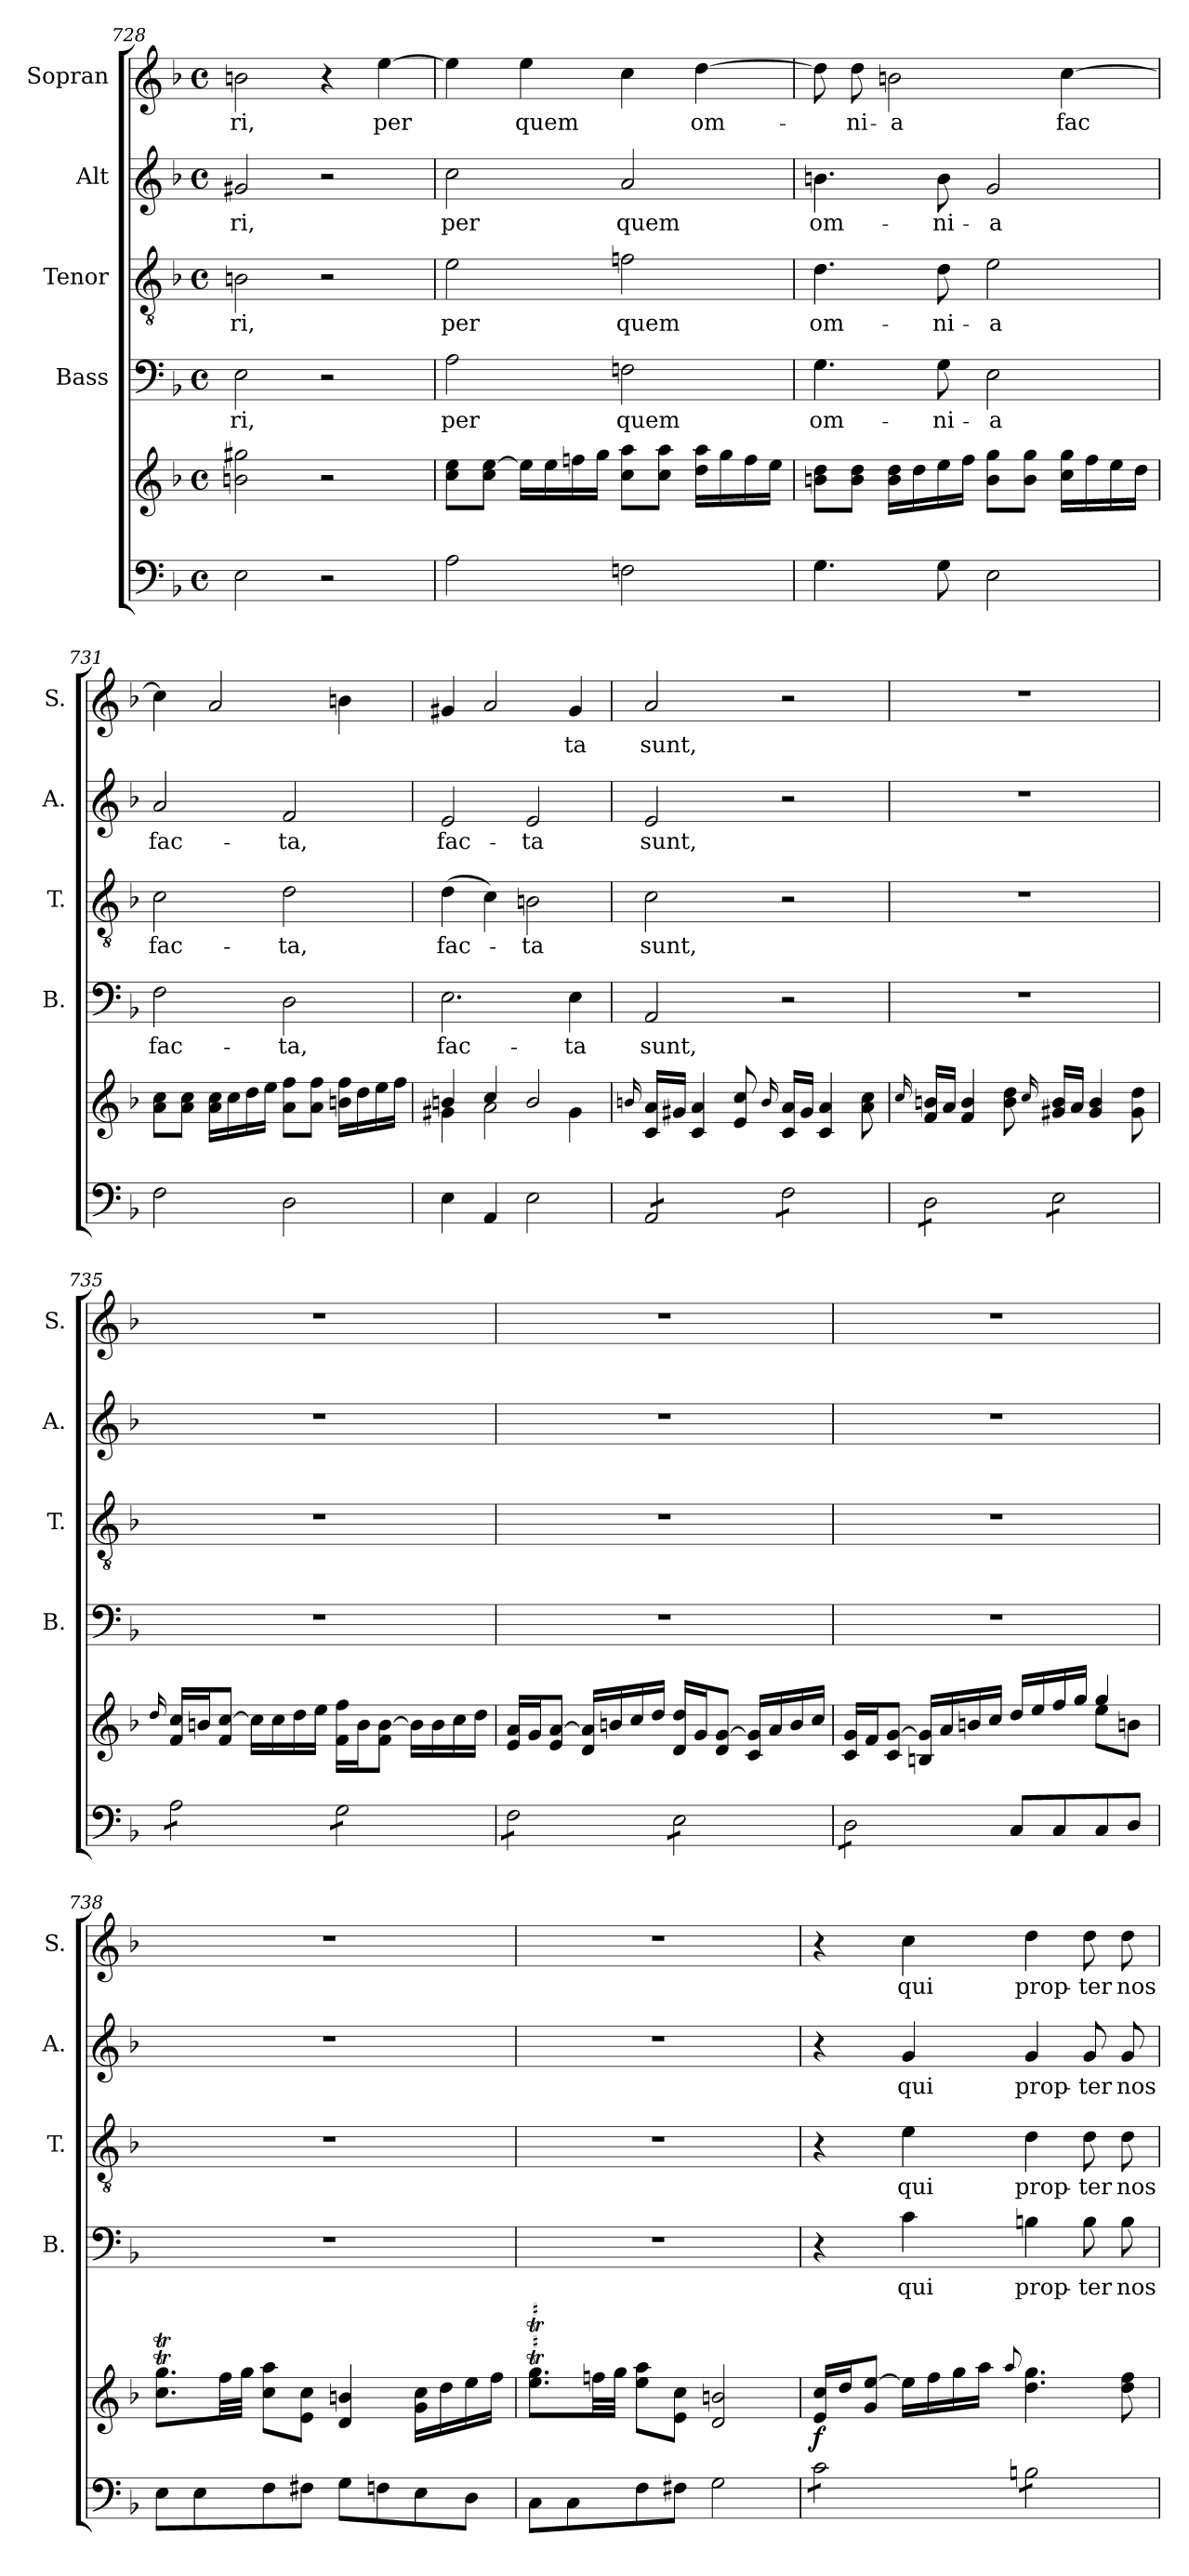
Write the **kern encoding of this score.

**kern	**kern	**dynam	**kern	**text	**kern	**text	**kern	**text	**kern	**text
*part5	*part5	*part5	*part4	*part4	*part3	*part3	*part2	*part2	*part1	*part1
*staff6	*staff5	*staff5/6	*staff4	*staff4	*staff3	*staff3	*staff2	*staff2	*staff1	*staff1
*	*	*	*I"Bass	*	*I"Tenor	*	*I"Alt	*	*I"Sopran	*
*	*	*	*I'B.	*	*I'T.	*	*I'A.	*	*I'S.	*
*clefF4	*clefG2	*	*clefF4	*	*clefGv2	*	*clefG2	*	*clefG2	*
*k[b-]	*k[b-]	*	*k[b-]	*	*k[b-]	*	*k[b-]	*	*k[b-]	*
*F:	*F:	*	*F:	*	*F:	*	*F:	*	*F:	*
*M4/4	*M4/4	*	*M4/4	*	*M4/4	*	*M4/4	*	*M4/4	*
*met(c)	*met(c)	*	*met(c)	*	*met(c)	*	*met(c)	*	*met(c)	*
=728	=728	=728	=728	=728	=728	=728	=728	=728	=728	=728
!	!	!	!	!LO:LY:b	!	!LO:LY:b	!	!LO:LY:b	!	!LO:LY:b
2E\	2bn\ 2gg#X\	.	2E\	-ri,	2Bn\	-ri,	2g#X/	-ri,	2bn\	-ri,
2r	2r	.	2r	.	2r	.	2r	.	4r	.
!	!	!	!	!	!	!	!	!	!	!LO:LY:b
.	.	.	.	.	.	.	.	.	[4ee\	per
!!LO:LB:g=z
=729	=729	=729	=729	=729	=729	=729	=729	=729	=729	=729
!	!	!	!	!LO:LY:b	!	!LO:LY:b	!	!LO:LY:b	!	!
2A\	8cc\ 8ee\L	.	2A\	per	2e\	per	2cc\	per	4ee\]	.
.	8cc\ [8ee\J	.	.	.	.	.	.	.	.	.
!	!	!	!	!	!	!	!	!	!	!LO:LY:b
.	16ee\LL]	.	.	.	.	.	.	.	4ee\	quem
.	16ee\	.	.	.	.	.	.	.	.	.
.	16ffn\	.	.	.	.	.	.	.	.	.
.	16gg\JJ	.	.	.	.	.	.	.	.	.
!	!	!	!	!LO:LY:b	!	!LO:LY:b	!	!LO:LY:b	!	!
2Fn\	8cc\ 8aa\L	.	2Fn\	quem	2fn\	quem	2a/	quem	4cc\	.
.	8cc\ 8aa\J	.	.	.	.	.	.	.	.	.
!	!	!	!	!	!	!	!	!	!	!LO:LY:b
.	16dd\ 16aa\LL	.	.	.	.	.	.	.	[4dd\	om-
.	16gg\	.	.	.	.	.	.	.	.	.
.	16ff\	.	.	.	.	.	.	.	.	.
.	16ee\JJ	.	.	.	.	.	.	.	.	.
=730	=730	=730	=730	=730	=730	=730	=730	=730	=730	=730
!	!	!	!	!LO:LY:b	!	!LO:LY:b	!	!LO:LY:b	!	!
4.G\	8bn\ 8dd\L	.	4.G\	om-	4.d\	om-	4.bn\	om-	8dd\]	.
!	!	!	!	!	!	!	!	!	!	!LO:LY:b
.	8b\ 8dd\J	.	.	.	.	.	.	.	8dd\	-ni-
!	!	!	!	!	!	!	!	!	!	!LO:LY:b
.	16b\ 16dd\LL	.	.	.	.	.	.	.	2bn\	-a
.	16dd\	.	.	.	.	.	.	.	.	.
!	!	!	!	!LO:LY:b	!	!LO:LY:b	!	!LO:LY:b	!	!
8G\	16ee\	.	8G\	-ni-	8d\	-ni-	8b\	-ni-	.	.
.	16ff\JJ	.	.	.	.	.	.	.	.	.
!	!	!	!	!LO:LY:b	!	!LO:LY:b	!	!LO:LY:b	!	!
2E\	8b\ 8gg\L	.	2E\	-a	2e\	-a	2g/	-a	.	.
.	8b\ 8gg\J	.	.	.	.	.	.	.	.	.
!	!	!	!	!	!	!	!	!	!	!LO:LY:b
.	16cc\ 16gg\LL	.	.	.	.	.	.	.	[4cc\	fac
.	16ff\	.	.	.	.	.	.	.	.	.
.	16ee\	.	.	.	.	.	.	.	.	.
.	16dd\JJ	.	.	.	.	.	.	.	.	.
=731	=731	=731	=731	=731	=731	=731	=731	=731	=731	=731
!	!	!	!	!LO:LY:b	!	!LO:LY:b	!	!LO:LY:b	!	!
2F\	8a\ 8cc\L	.	2F\	fac-	2c\	fac-	2a/	fac-	4cc\]	.
.	8a\ 8cc\J	.	.	.	.	.	.	.	.	.
.	16a\ 16cc\LL	.	.	.	.	.	.	.	2a/	.
.	16cc\	.	.	.	.	.	.	.	.	.
.	16dd\	.	.	.	.	.	.	.	.	.
.	16ee\JJ	.	.	.	.	.	.	.	.	.
!	!	!	!	!LO:LY:b	!	!LO:LY:b	!	!LO:LY:b	!	!
2D\	8a\ 8ff\L	.	2D\	-ta,	2d\	-ta,	2f/	-ta,	.	.
.	8a\ 8ff\J	.	.	.	.	.	.	.	.	.
.	16bn\ 16ff\LL	.	.	.	.	.	.	.	4bn\	.
.	16dd\	.	.	.	.	.	.	.	.	.
.	16ee\	.	.	.	.	.	.	.	.	.
.	16ff\JJ	.	.	.	.	.	.	.	.	.
=732	=732	=732	=732	=732	=732	=732	=732	=732	=732	=732
*	*^	*	*	*	*	*	*	*	*	*
!	!	!	!	!	!LO:LY:b	!	!LO:LY:b	!	!LO:LY:b	!	!
4E\	4bn/	4g#X\	.	2.E\	fac-	(>4d\	fac-	2e/	fac-	4g#X/	.
4AA/	4cc/	2a\	.	.	.	4c\)	.	.	.	2a/	.
!	!	!	!	!	!	!	!LO:LY:b	!	!LO:LY:b	!	!
2E\	2b/	.	.	.	.	2Bn\	-ta	2e/	-ta	.	.
!	!	!	!	!	!LO:LY:b	!	!	!	!	!	!LO:LY:b
.	.	4g#\	.	4E\	-ta	.	.	.	.	4g#/	ta
*	*v	*v	*	*	*	*	*	*	*	*	*
!!LO:PB:g=z
=733	=733	=733	=733	=733	=733	=733	=733	=733	=733	=733
.	16qqbn/	.	.	.	.	.	.	.	.	.
!	!	!	!	!LO:LY:b	!	!LO:LY:b	!	!LO:LY:b	!	!LO:LY:b
*tremolo	*	*	*	*	*	*	*	*	*	*
8AA/L	16c/ 16a/LL	.	2AA/	sunt,	2c\	sunt,	2e/	sunt,	2a/	sunt,
.	16g#X/JJ	.	.	.	.	.	.	.	.	.
8AA/	4c/ 4a/	.	.	.	.	.	.	.	.	.
8AA/	.	.	.	.	.	.	.	.	.	.
8AA/J	8e/ 8cc/	.	.	.	.	.	.	.	.	.
.	16qqb/	.	.	.	.	.	.	.	.	.
8F\L	16c/ 16a/LL	.	2r	.	2r	.	2r	.	2r	.
.	16g#/JJ	.	.	.	.	.	.	.	.	.
8F\	4c/ 4a/	.	.	.	.	.	.	.	.	.
8F\	.	.	.	.	.	.	.	.	.	.
8F\J	8a\ 8cc\	.	.	.	.	.	.	.	.	.
=734	=734	=734	=734	=734	=734	=734	=734	=734	=734	=734
.	16qqcc/	.	.	.	.	.	.	.	.	.
8D\L	16f/ 16bn/LL	.	1r	.	1r	.	1r	.	1r	.
.	16a/JJ	.	.	.	.	.	.	.	.	.
8D\	4f/ 4b/	.	.	.	.	.	.	.	.	.
8D\	.	.	.	.	.	.	.	.	.	.
8D\J	8b\ 8dd\	.	.	.	.	.	.	.	.	.
.	16qqcc/	.	.	.	.	.	.	.	.	.
8E\L	16g#X/ 16b/LL	.	.	.	.	.	.	.	.	.
.	16a/JJ	.	.	.	.	.	.	.	.	.
8E\	4g#/ 4b/	.	.	.	.	.	.	.	.	.
8E\	.	.	.	.	.	.	.	.	.	.
8E\J	8g#\ 8dd\	.	.	.	.	.	.	.	.	.
=735	=735	=735	=735	=735	=735	=735	=735	=735	=735	=735
.	16qqdd/	.	.	.	.	.	.	.	.	.
8A\L	16f/ 16cc/LL	.	1r	.	1r	.	1r	.	1r	.
.	16bn/J	.	.	.	.	.	.	.	.	.
8A\	8f/ [8cc/J	.	.	.	.	.	.	.	.	.
8A\	16cc\LL]	.	.	.	.	.	.	.	.	.
.	16cc\	.	.	.	.	.	.	.	.	.
8A\J	16dd\	.	.	.	.	.	.	.	.	.
.	16ee\JJ	.	.	.	.	.	.	.	.	.
8G\L	16f\ 16ff\LL	.	.	.	.	.	.	.	.	.
.	16b\J	.	.	.	.	.	.	.	.	.
8G\	8f\ [8b\J	.	.	.	.	.	.	.	.	.
8G\	16b\LL]	.	.	.	.	.	.	.	.	.
.	16b\	.	.	.	.	.	.	.	.	.
8G\J	16cc\	.	.	.	.	.	.	.	.	.
.	16dd\JJ	.	.	.	.	.	.	.	.	.
!!LO:LB:g=z
=736	=736	=736	=736	=736	=736	=736	=736	=736	=736	=736
8F\L	16e/ 16a/LL	.	1r	.	1r	.	1r	.	1r	.
.	16g/J	.	.	.	.	.	.	.	.	.
8F\	8e/ [>8a/J	.	.	.	.	.	.	.	.	.
8F\	16d/ 16a/]LL	.	.	.	.	.	.	.	.	.
.	16bn/	.	.	.	.	.	.	.	.	.
8F\J	16cc/	.	.	.	.	.	.	.	.	.
.	16dd/JJ	.	.	.	.	.	.	.	.	.
8E\L	16d/ 16dd/LL	.	.	.	.	.	.	.	.	.
.	16g/J	.	.	.	.	.	.	.	.	.
8E\	8d/ [>8g/J	.	.	.	.	.	.	.	.	.
8E\	16c/ 16g/]LL	.	.	.	.	.	.	.	.	.
.	16a/	.	.	.	.	.	.	.	.	.
8E\J	16b/	.	.	.	.	.	.	.	.	.
.	16cc/JJ	.	.	.	.	.	.	.	.	.
=737	=737	=737	=737	=737	=737	=737	=737	=737	=737	=737
*	*^	*	*	*	*	*	*	*	*	*
8D\L	16c/ 16g/LL	2ryy	.	1r	.	1r	.	1r	.	1r	.
.	16f/J	.	.	.	.	.	.	.	.	.	.
8D\	8c/ [>8g/J	.	.	.	.	.	.	.	.	.	.
8D\	16Bn/ 16g/]LL	.	.	.	.	.	.	.	.	.	.
.	16a/	.	.	.	.	.	.	.	.	.	.
8D\J	16bn/	.	.	.	.	.	.	.	.	.	.
*Xtremolo	*	*	*	*	*	*	*	*	*	*	*
.	16cc/JJ	.	.	.	.	.	.	.	.	.	.
8C/L	16dd/LL	4ryy	.	.	.	.	.	.	.	.	.
.	16ee/	.	.	.	.	.	.	.	.	.	.
8C/	16ff/	.	.	.	.	.	.	.	.	.	.
.	16gg/JJ	.	.	.	.	.	.	.	.	.	.
8C/	4gg/	8ee\L	.	.	.	.	.	.	.	.	.
8D/J	.	8bn\J	.	.	.	.	.	.	.	.	.
*	*v	*v	*	*	*	*	*	*	*	*	*
=738	=738	=738	=738	=738	=738	=738	=738	=738	=738	=738
8E\L	8.cc\T 8.gg\TL	.	1r	.	1r	.	1r	.	1r	.
8E\	.	.	.	.	.	.	.	.	.	.
.	32ff\LL	.	.	.	.	.	.	.	.	.
.	32gg\JJJ	.	.	.	.	.	.	.	.	.
8F\	8cc\ 8aa\L	.	.	.	.	.	.	.	.	.
8F#X\J	8e\ 8cc\J	.	.	.	.	.	.	.	.	.
8G\L	4d/ 4bn/	.	.	.	.	.	.	.	.	.
8Fn\	.	.	.	.	.	.	.	.	.	.
8E\	16g\ 16cc\LL	.	.	.	.	.	.	.	.	.
.	16dd\	.	.	.	.	.	.	.	.	.
8D\J	16ee\	.	.	.	.	.	.	.	.	.
.	16ff\JJ	.	.	.	.	.	.	.	.	.
!!LO:PB:g=z
=739	=739	=739	=739	=739	=739	=739	=739	=739	=739	=739
8C\L	8.ee\T 8.gg\TL	.	1r	.	1r	.	1r	.	1r	.
8C\	.	.	.	.	.	.	.	.	.	.
.	32ff\LL	.	.	.	.	.	.	.	.	.
.	32gg\JJJ	.	.	.	.	.	.	.	.	.
8F\	8ee\ 8aa\L	.	.	.	.	.	.	.	.	.
8F#X\J	8e\ 8cc\J	.	.	.	.	.	.	.	.	.
2G\	2d/ 2bn/	.	.	.	.	.	.	.	.	.
=740	=740	=740	=740	=740	=740	=740	=740	=740	=740	=740
!	!	!LO:DY:b	!	!	!	!	!	!	!	!
*tremolo	*	*	*	*	*	*	*	*	*	*
8c\L	16e/ 16cc/LL	f	4r	.	4r	.	4r	.	4r	.
.	16dd/J	.	.	.	.	.	.	.	.	.
8c\	8g/ [8ee/J	.	.	.	.	.	.	.	.	.
!	!	!	!	!LO:LY:b	!	!LO:LY:b	!	!LO:LY:b	!	!LO:LY:b
8c\	16ee\LL]	.	4c\	qui	4e\	qui	4g/	qui	4cc\	qui
.	16ff\	.	.	.	.	.	.	.	.	.
8c\J	16gg\	.	.	.	.	.	.	.	.	.
.	16aa\JJ	.	.	.	.	.	.	.	.	.
.	8qqaa/	.	.	.	.	.	.	.	.	.
!	!	!	!	!LO:LY:b	!	!LO:LY:b	!	!LO:LY:b	!	!LO:LY:b
8Bn\L	4.dd\ 4.gg\	.	4Bn\	prop-	4d\	prop-	4g/	prop-	4dd\	prop-
8Bn\	.	.	.	.	.	.	.	.	.	.
!	!	!	!	!LO:LY:b	!	!LO:LY:b	!	!LO:LY:b	!	!LO:LY:b
8Bn\	.	.	8B\	-ter	8d\	-ter	8g/	-ter	8dd\	-ter
!	!	!	!	!LO:LY:b	!	!LO:LY:b	!	!LO:LY:b	!	!LO:LY:b
8Bn\J	8dd\ 8ff\	.	8B\	nos	8d\	nos	8g/	nos	8dd\	nos
*Xtremolo	*	*	*	*	*	*	*	*	*	*
=	=	=	=	=	=	=	=	=	=	=
*-	*-	*-	*-	*-	*-	*-	*-	*-	*-	*-
